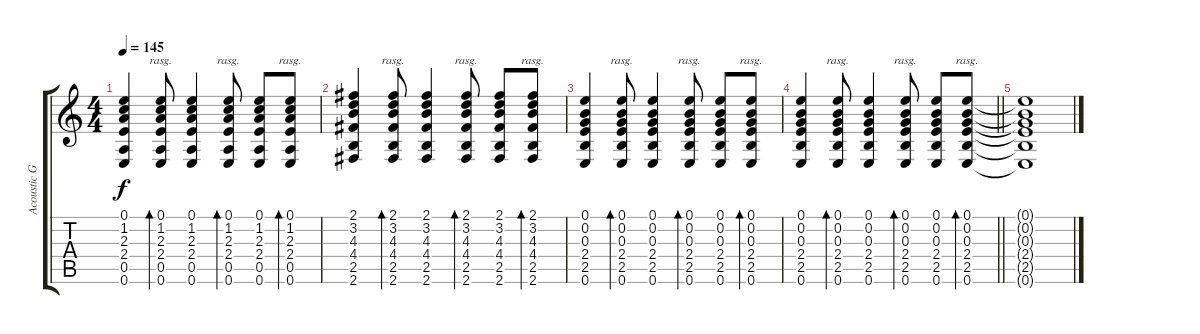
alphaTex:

\track ("Acoustic Guitar (Steel)" "Acoustic G") {instrument acousticguitarsteel}
\staff {score tabs}
\tuning (E4 B3 G3 D3 A2 E2) {hide}
\ts (4 4)
\tempo 145
\clef g2
\ks c
(0.1 1.2 2.3 2.4 0.5 0.6).4{dy f} (0.1 1.2 2.3 2.4 0.5 0.6).8{bd 30 rasg ii} (0.1 1.2 2.3 2.4 0.5 0.6).4 (0.1 1.2 2.3 2.4 0.5 0.6).8{bd 30 rasg ii} (0.1 1.2 2.3 2.4 0.5 0.6).8 (0.1 1.2 2.3 2.4 0.5 0.6).8{bd 30 rasg ii} |
(2.1 3.2 4.3 4.4 2.5 2.6).4 (2.1 3.2 4.3 4.4 2.5 2.6).8{bd 30 rasg ii} (2.1 3.2 4.3 4.4 2.5 2.6).4 (2.1 3.2 4.3 4.4 2.5 2.6).8{bd 30 rasg ii} (2.1 3.2 4.3 4.4 2.5 2.6).8 (2.1 3.2 4.3 4.4 2.5 2.6).8{bd 30 rasg ii} |
(0.1 0.2 0.3 2.4 2.5 0.6).4 (0.1 0.2 0.3 2.4 2.5 0.6).8{bd 30 rasg ii} (0.1 0.2 0.3 2.4 2.5 0.6).4 (0.1 0.2 0.3 2.4 2.5 0.6).8{bd 30 rasg ii} (0.1 0.2 0.3 2.4 2.5 0.6).8 (0.1 0.2 0.3 2.4 2.5 0.6).8{bd 30 rasg ii} |
\barLineRight lightlight
(0.1 0.2 0.3 2.4 2.5 0.6).4 (0.1 0.2 0.3 2.4 2.5 0.6).8{bd 30 rasg ii} (0.1 0.2 0.3 2.4 2.5 0.6).4 (0.1 0.2 0.3 2.4 2.5 0.6).8{bd 30 rasg ii} (0.1 0.2 0.3 2.4 2.5 0.6).8 (0.1 0.2 0.3 2.4 2.5 0.6).8{bd 30 rasg ii} |
(0.1{t} 0.2{t} 0.3{t} 2.4{t} 2.5{t} 0.6{t}).1
